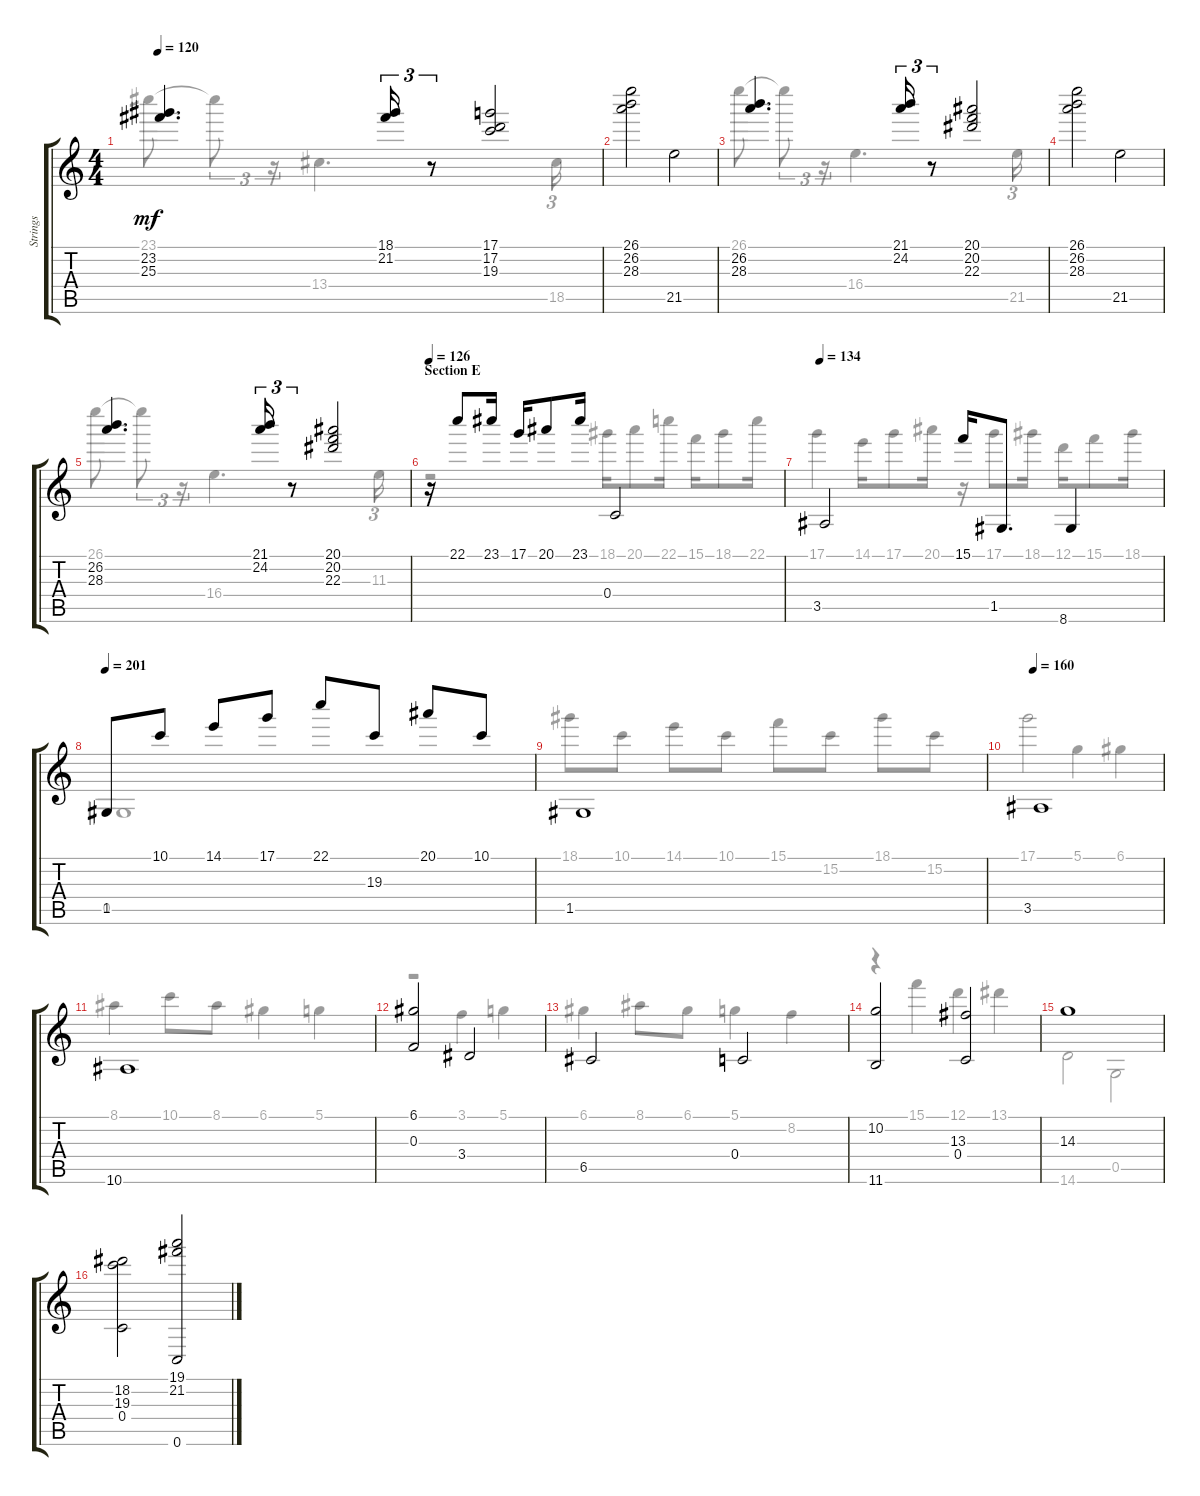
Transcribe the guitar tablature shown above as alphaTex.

\track ("Strings" "Strings") {instrument electricguitarclean}
\staff {score tabs}
\tuning (D4 A3 F3 C3 G2 C2) {hide}
\voice
\ts (4 4)
\tempo 120
\clef g2
\ks aminor
(23.2 25.3).4{d dy mf} (18.1 21.2).16{tu (3 2)} r.8{tu (3 2)} (17.1 17.2 19.3).2 |
(26.1 26.2 28.3).2 21.5.2 |
(26.2 28.3).4{d} (21.1 24.2).16{tu (3 2)} r.8{tu (3 2)} (20.1 20.2 22.3).2 |
(26.1 26.2 28.3).2 21.5.2 |
(26.2 28.3).4{d} (21.1 24.2).16{tu (3 2)} r.8{tu (3 2)} (20.1 20.2 22.3).2 |
\section ("" "Section E")
\tempo 126
r.16 22.1.8 23.1.16 17.1.16 20.1.8 23.1.16 0.4.2 |
\tempo 134
3.5.2 15.1.16 1.5.8{d} 8.6.4 |
\tempo 201
1.5.8 10.1.8 14.1.8 17.1.8 22.1.8 19.3.8 20.1.8 10.1.8 |
1.5.1 |
\tempo 160
3.5.1 |
10.6.1 |
(6.1 0.3).2 3.4.2 |
6.5.2 0.4.2 |
(10.2 11.6).2 (13.3 0.4).2 |
14.3.1 |
(18.2 19.3 0.4).2 (19.1 21.2 0.6).2
\voice
\clef g2
\ottava regular
\simile none
\ks aminor
23.1.8{dy mf} 23.1{t}.8{tu (3 2)} r.16{tu (3 2)} 13.4.4{d} 18.5.16{tu (3 2)} |
|
26.1.8 26.1{t}.8{tu (3 2)} r.16{tu (3 2)} 16.4.4{d} 21.5.16{tu (3 2)} |
|
26.1.8 26.1{t}.8{tu (3 2)} r.16{tu (3 2)} 16.4.4{d} 11.3.16{tu (3 2)} |
r.2 18.1.16 20.1.8 22.1.16 15.1.16 18.1.8 22.1.16 |
17.1.4 14.1.16 17.1.8 20.1.16 r.16 17.1.8 18.1.16 12.1.16 15.1.8 18.1.16 |
0.5.1 |
18.1.8 10.1.8 14.1.8 10.1.8 15.1.8 15.2.8 18.1.8 15.2.8 |
17.1.2 5.1.4 6.1.4 |
8.1.4 10.1.8 8.1.8 6.1.4 5.1.4 |
r.2 3.1.4 5.1.4 |
6.1.4 8.1.8 6.1.8 5.1.4 8.2.4 |
r.4 15.1.4 12.1.4 13.1.4 |
14.6.2 0.5.2 |
